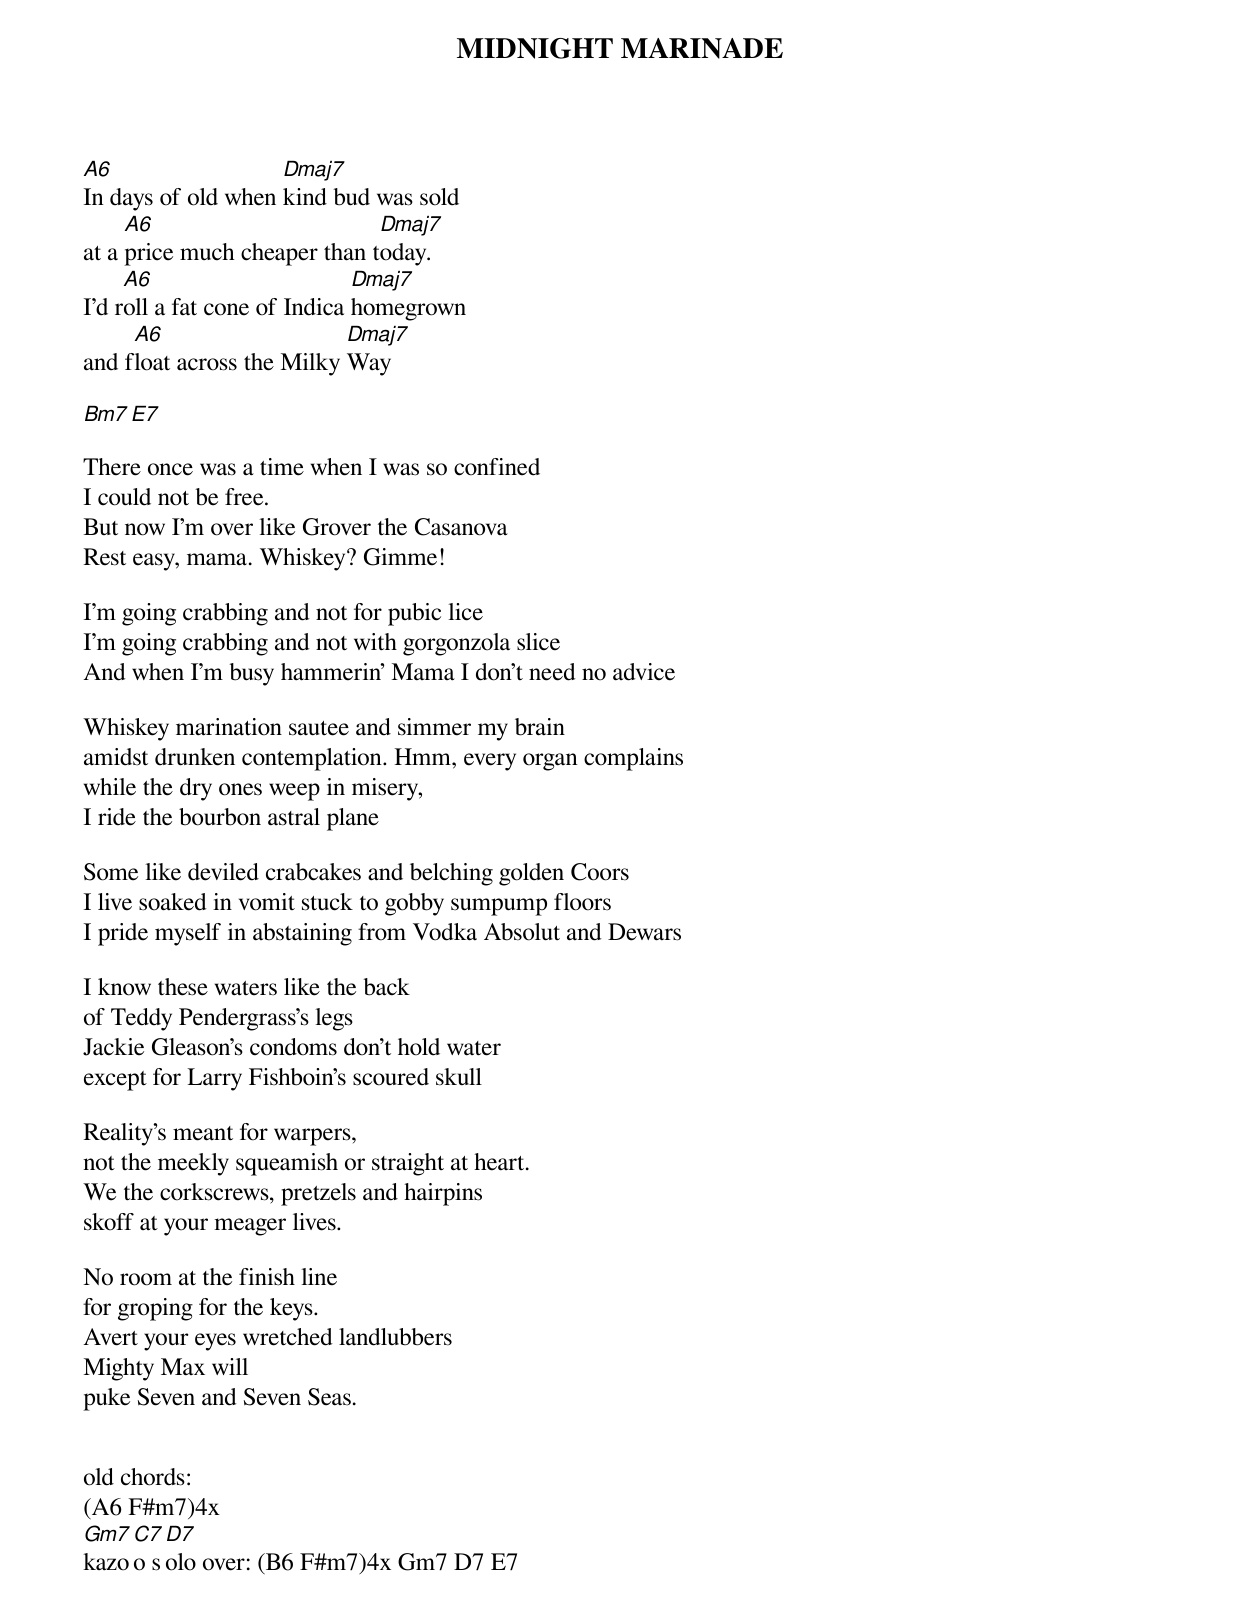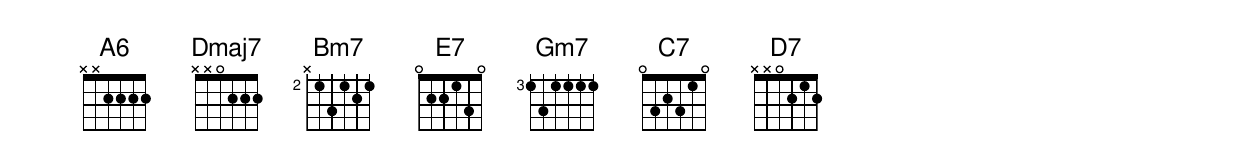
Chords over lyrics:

MIDNIGHT MARINADE

A6                  Dmaj7
In days of old when kind bud was sold
     A6                       Dmaj7
at a price much cheaper than today.
     A6                       Dmaj7
I'd roll a fat cone of Indica homegrown
     A6                    Dmaj7
and float across the Milky Way

Bm7 E7

There once was a time when I was so confined
I could not be free.
But now I'm over like Grover the Casanova
Rest easy, mama. Whiskey? Gimme!

I'm going crabbing and not for pubic lice
I'm going crabbing and not with gorgonzola slice
And when I'm busy hammerin' Mama I don't need no advice

Whiskey marination sautee and simmer my brain
amidst drunken contemplation. Hmm, every organ complains
while the dry ones weep in misery,
I ride the bourbon astral plane

Some like deviled crabcakes and belching golden Coors
I live soaked in vomit stuck to gobby sumpump floors
I pride myself in abstaining from Vodka Absolut and Dewars

I know these waters like the back
of Teddy Pendergrass's legs
Jackie Gleason's condoms don't hold water
except for Larry Fishboin's scoured skull

Reality's meant for warpers,
not the meekly squeamish or straight at heart.
We the corkscrews, pretzels and hairpins
skoff at your meager lives.

No room at the finish line
for groping for the keys.
Avert your eyes wretched landlubbers
Mighty Max will
puke Seven and Seven Seas.


old chords:
(A6 F#m7)4x
Gm7 C7 D7
kazoo solo over: (B6 F#m7)4x Gm7 D7 E7
